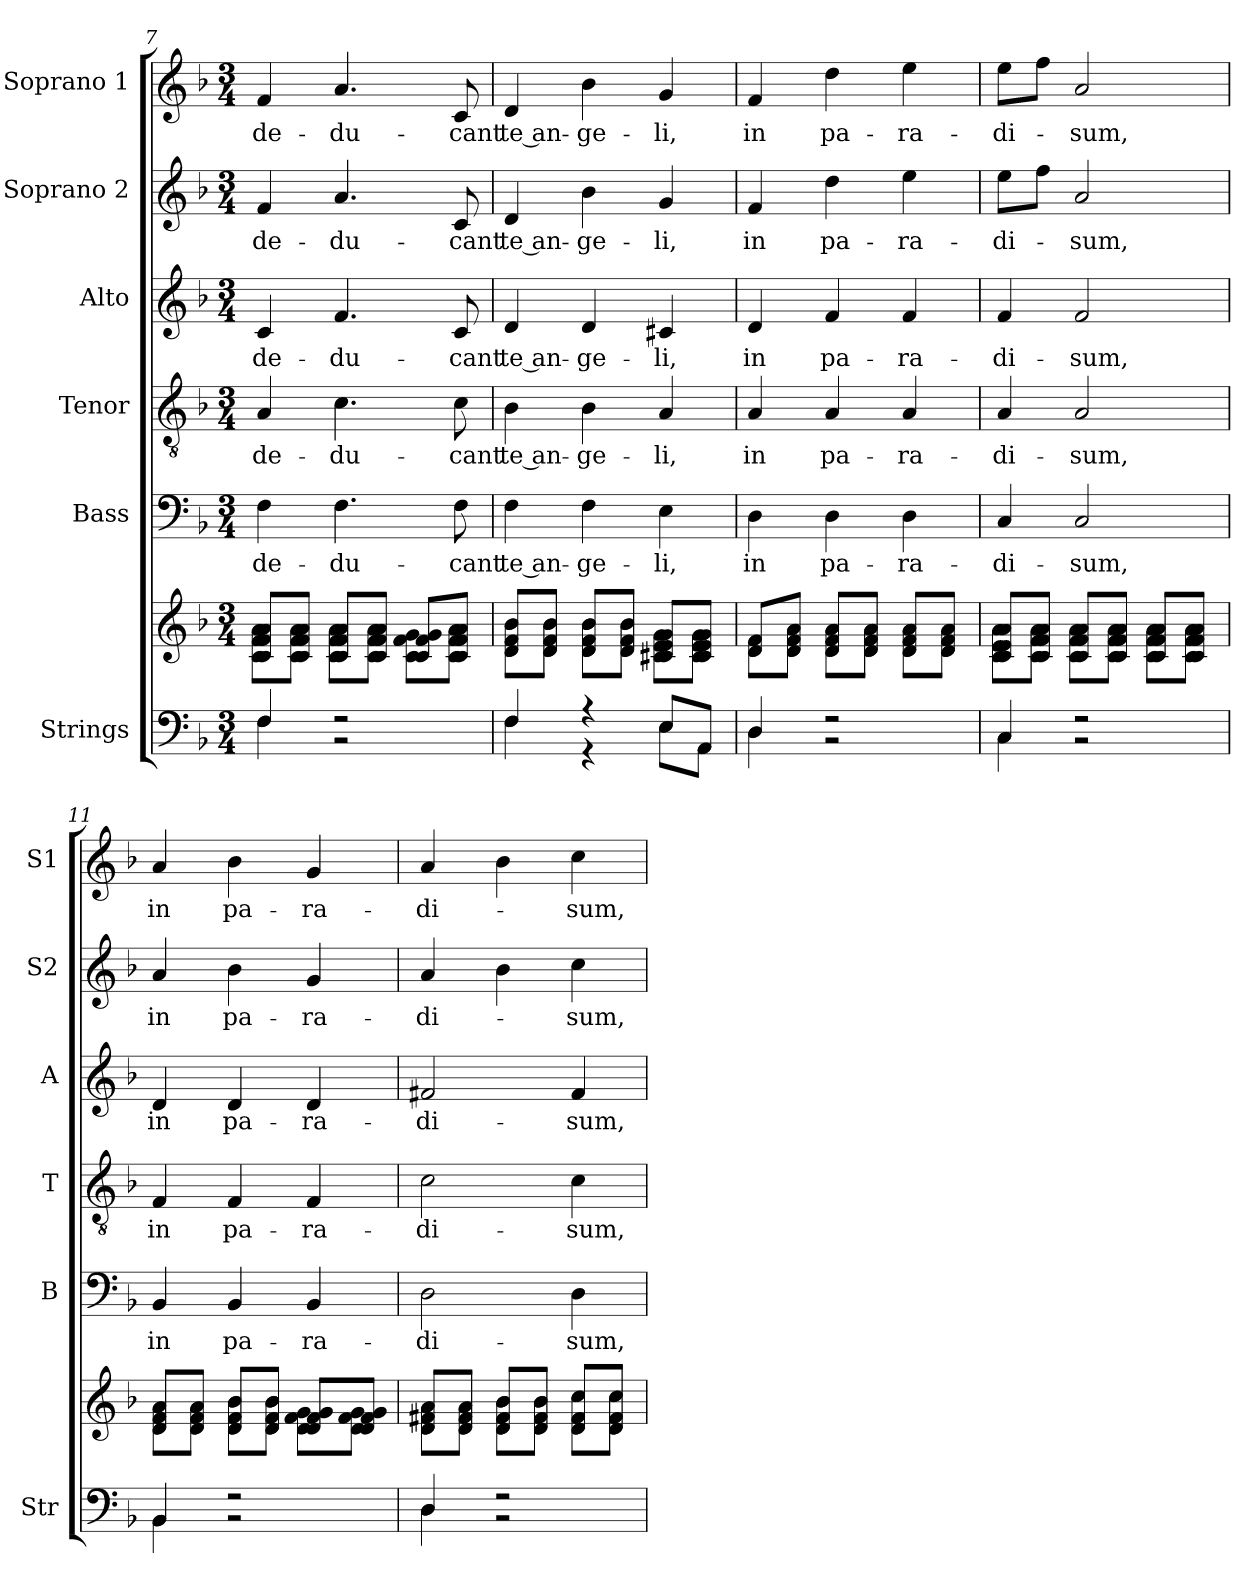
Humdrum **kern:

**kern	**kern	**kern	**text	**kern	**text	**kern	**text	**kern	**text	**kern	**text
*part6	*part6	*part5	*part5	*part4	*part4	*part3	*part3	*part2	*part2	*part1	*part1
*staff7	*staff6	*staff5	*staff5	*staff4	*staff4	*staff3	*staff3	*staff2	*staff2	*staff1	*staff1
*I"Strings	*	*I"Bass	*	*I"Tenor	*	*I"Alto	*	*I"Soprano 2	*	*I"Soprano 1	*
*I'Str	*	*I'B	*	*I'T	*	*I'A	*	*I'S2	*	*I'S1	*
*clefF4	*clefG2	*clefF4	*	*clefGv2	*	*clefG2	*	*clefG2	*	*clefG2	*
*k[b-]	*k[b-]	*k[b-]	*	*k[b-]	*	*k[b-]	*	*k[b-]	*	*k[b-]	*
*M3/4	*M3/4	*M3/4	*	*M3/4	*	*M3/4	*	*M3/4	*	*M3/4	*
=7	=7	=7	=7	=7	=7	=7	=7	=7	=7	=7	=7
*^	*^	*	*	*	*	*	*	*	*	*	*
!	!	!	!	!	!LO:LY:b	!	!LO:LY:b	!	!LO:LY:b	!	!LO:LY:b	!	!LO:LY:b
4F/	4F\	8c/ 8f/ 8a/L	8c\ 8f\ 8a\L	4F	de-	4A	de-	4c	de-	4f	de-	4f	de-
.	.	8c/ 8f/ 8a/J	8c\ 8f\ 8a\J	.	.	.	.	.	.	.	.	.	.
!	!	!	!	!	!LO:LY:b	!	!LO:LY:b	!	!LO:LY:b	!	!LO:LY:b	!	!LO:LY:b
2r	2r	8c/ 8f/ 8a/L	8c\ 8f\ 8a\L	4.F	-du-	4.c	-du-	4.f	-du-	4.a	-du-	4.a	-du-
.	.	8c/ 8f/ 8a/J	8c\ 8f\ 8a\J	.	.	.	.	.	.	.	.	.	.
.	.	8c/ 8f/ 8g/L	8c\ 8f\ 8g\L	.	.	.	.	.	.	.	.	.	.
!	!	!	!	!	!LO:LY:b	!	!LO:LY:b	!	!LO:LY:b	!	!LO:LY:b	!	!LO:LY:b
.	.	8c/ 8f/ 8a/J	8c\ 8f\ 8a\J	8F	-cant	8c	-cant	8c	-cant	8c	-cant	8c	-cant
=8	=8	=8	=8	=8	=8	=8	=8	=8	=8	=8	=8	=8	=8
!	!	!	!	!	!LO:LY:b	!	!LO:LY:b	!	!LO:LY:b	!	!LO:LY:b	!	!LO:LY:b
4F/	4F\	8d/ 8f/ 8b-/L	8d\ 8f\ 8b-\L	4F	te an-	4B-	te an-	4d	te an-	4d	te an-	4d	te an-
.	.	8d/ 8f/ 8b-/J	8d\ 8f\ 8b-\J	.	.	.	.	.	.	.	.	.	.
!	!	!	!	!	!LO:LY:b	!	!LO:LY:b	!	!LO:LY:b	!	!LO:LY:b	!	!LO:LY:b
4r	4r	8d/ 8f/ 8b-/L	8d\ 8f\ 8b-\L	4F	-ge-	4B-	-ge-	4d	-ge-	4b-	-ge-	4b-	-ge-
.	.	8d/ 8f/ 8b-/J	8d\ 8f\ 8b-\J	.	.	.	.	.	.	.	.	.	.
!	!	!	!	!	!LO:LY:b	!	!LO:LY:b	!	!LO:LY:b	!	!LO:LY:b	!	!LO:LY:b
8E/L	8E\L	8c#X/ 8e/ 8g/L	8c#X\ 8e\ 8g\L	4E	-li,	4A	-li,	4c#X	-li,	4g	-li,	4g	-li,
8AA/J	8AA\J	8c#/ 8e/ 8g/J	8c#\ 8e\ 8g\J	.	.	.	.	.	.	.	.	.	.
=9	=9	=9	=9	=9	=9	=9	=9	=9	=9	=9	=9	=9	=9
!	!	!	!	!	!LO:LY:b	!	!LO:LY:b	!	!LO:LY:b	!	!LO:LY:b	!	!LO:LY:b
4D/	4D\	8d/ 8f/L	8d\ 8f\L	4D	in	4A	in	4d	in	4f	in	4f	in
.	.	8d/ 8f/ 8a/J	8d\ 8f\ 8a\J	.	.	.	.	.	.	.	.	.	.
!	!	!	!	!	!LO:LY:b	!	!LO:LY:b	!	!LO:LY:b	!	!LO:LY:b	!	!LO:LY:b
2r	2r	8d/ 8f/ 8a/L	8d\ 8f\ 8a\L	4D	pa-	4A	pa-	4f	pa-	4dd	pa-	4dd	pa-
.	.	8d/ 8f/ 8a/J	8d\ 8f\ 8a\J	.	.	.	.	.	.	.	.	.	.
!	!	!	!	!	!LO:LY:b	!	!LO:LY:b	!	!LO:LY:b	!	!LO:LY:b	!	!LO:LY:b
.	.	8d/ 8f/ 8a/L	8d\ 8f\ 8a\L	4D	-ra-	4A	-ra-	4f	-ra-	4ee	-ra-	4ee	-ra-
.	.	8d/ 8f/ 8a/J	8d\ 8f\ 8a\J	.	.	.	.	.	.	.	.	.	.
=10	=10	=10	=10	=10	=10	=10	=10	=10	=10	=10	=10	=10	=10
!	!	!	!	!	!LO:LY:b	!	!LO:LY:b	!	!LO:LY:b	!	!LO:LY:b	!	!LO:LY:b
4C/	4C\	8c/ 8e/ 8a/L	8c\ 8e\ 8a\L	4C	-di-	4A	-di-	4f	-di-	8eeL	-di-	8eeL	-di-
.	.	8c/ 8f/ 8a/J	8c\ 8f\ 8a\J	.	.	.	.	.	.	8ffJ	.	8ffJ	.
!	!	!	!	!	!LO:LY:b	!	!LO:LY:b	!	!LO:LY:b	!	!LO:LY:b	!	!LO:LY:b
2r	2r	8c/ 8f/ 8a/L	8c\ 8f\ 8a\L	2C	-sum,	2A	-sum,	2f	-sum,	2a	-sum,	2a	-sum,
.	.	8c/ 8f/ 8a/J	8c\ 8f\ 8a\J	.	.	.	.	.	.	.	.	.	.
.	.	8c/ 8f/ 8a/L	8c\ 8f\ 8a\L	.	.	.	.	.	.	.	.	.	.
.	.	8c/ 8f/ 8a/J	8c\ 8f\ 8a\J	.	.	.	.	.	.	.	.	.	.
=11	=11	=11	=11	=11	=11	=11	=11	=11	=11	=11	=11	=11	=11
!	!	!	!	!	!LO:LY:b	!	!LO:LY:b	!	!LO:LY:b	!	!LO:LY:b	!	!LO:LY:b
4BB-/	4BB-\	8d/ 8f/ 8a/L	8d\ 8f\ 8a\L	4BB-	in	4F	in	4d	in	4a	in	4a	in
.	.	8d/ 8f/ 8a/J	8d\ 8f\ 8a\J	.	.	.	.	.	.	.	.	.	.
!	!	!	!	!	!LO:LY:b	!	!LO:LY:b	!	!LO:LY:b	!	!LO:LY:b	!	!LO:LY:b
2r	2r	8d/ 8f/ 8b-/L	8d\ 8f\ 8b-\L	4BB-	pa-	4F	pa-	4d	pa-	4b-	pa-	4b-	pa-
.	.	8d/ 8f/ 8b-/J	8d\ 8f\ 8b-\J	.	.	.	.	.	.	.	.	.	.
!	!	!	!	!	!LO:LY:b	!	!LO:LY:b	!	!LO:LY:b	!	!LO:LY:b	!	!LO:LY:b
.	.	8d/ 8f/ 8g/L	8d\ 8f\ 8g\L	4BB-	-ra-	4F	-ra-	4d	-ra-	4g	-ra-	4g	-ra-
.	.	8d/ 8f/ 8g/J	8d\ 8f\ 8g\J	.	.	.	.	.	.	.	.	.	.
=12	=12	=12	=12	=12	=12	=12	=12	=12	=12	=12	=12	=12	=12
!	!	!	!	!	!LO:LY:b	!	!LO:LY:b	!	!LO:LY:b	!	!LO:LY:b	!	!LO:LY:b
4D/	4D\	8d/ 8f#X/ 8a/L	8d\ 8f#X\ 8a\L	2D	-di-	2c	-di-	2f#X	-di-	4a	-di-	4a	-di-
.	.	8d/ 8f#/ 8a/J	8d\ 8f#\ 8a\J	.	.	.	.	.	.	.	.	.	.
2r	2r	8d/ 8f#/ 8b-/L	8d\ 8f#\ 8b-\L	.	.	.	.	.	.	4b-	.	4b-	.
.	.	8d/ 8f#/ 8b-/J	8d\ 8f#\ 8b-\J	.	.	.	.	.	.	.	.	.	.
!	!	!	!	!	!	!	!	!	!	!	!LO:LY:b	!	!LO:LY:b
.	.	8d/ 8f#/ 8cc/L	8d\ 8f#\ 8cc\L	4D	-sum,	4c	-sum,	4f#	-sum,	4cc	-sum,	4cc	-sum,
.	.	8d/ 8f#/ 8cc/J	8d\ 8f#\ 8cc\J	.	.	.	.	.	.	.	.	.	.
*v	*v	*	*	*	*	*	*	*	*	*	*	*	*
*	*v	*v	*	*	*	*	*	*	*	*	*	*
=	=	=	=	=	=	=	=	=	=	=	=
*-	*-	*-	*-	*-	*-	*-	*-	*-	*-	*-	*-
